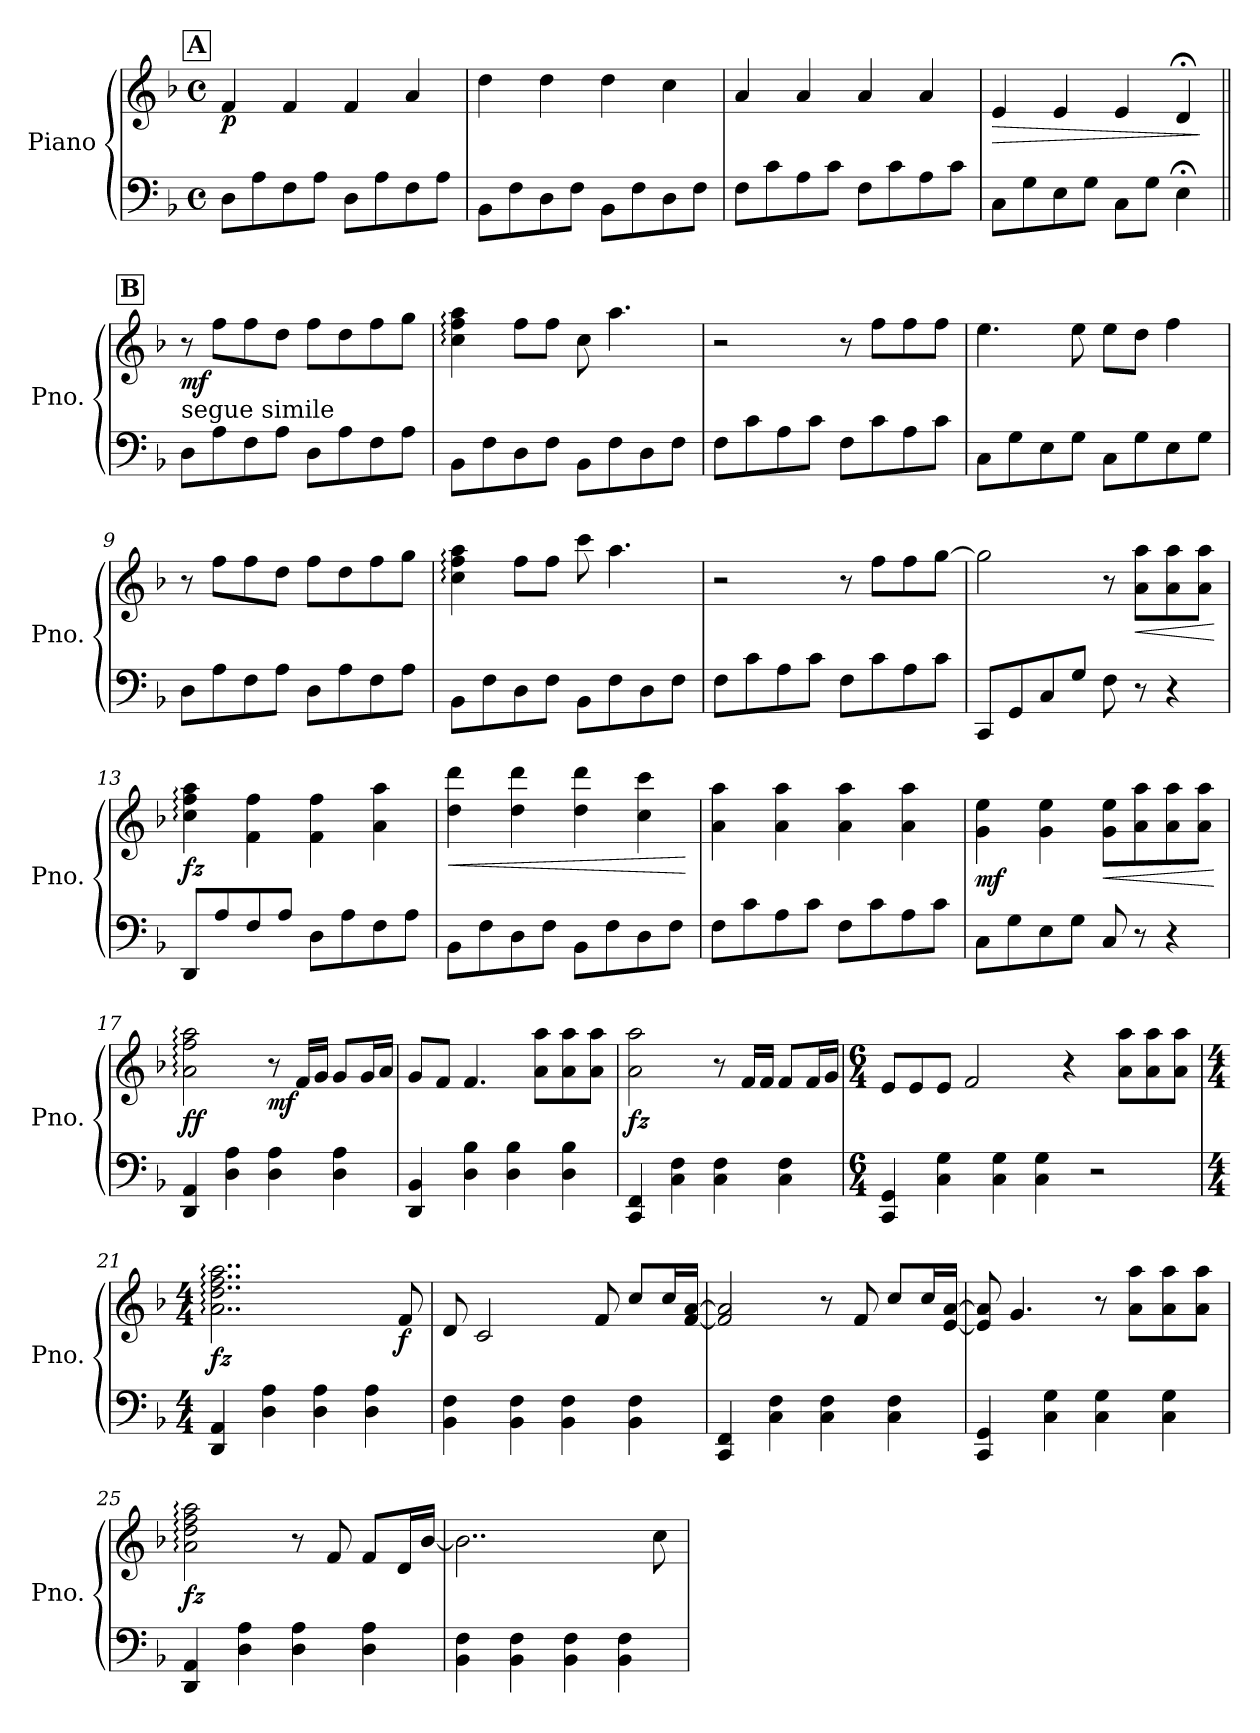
**kern	**kern	**dynam
*part1	*part1	*part1
*staff2	*staff1	*staff1/2
*I"Piano	*	*
*I'Pno.	*	*
*clefF4	*clefG2	*
*k[b-]	*k[b-]	*
*M4/4	*M4/4	*
*met(c)	*met(c)	*
*MM94	*MM94	*
!!LO:REH:place=s1:a:B:fs=14:t=A
=1	=1	=1
!	!	!LO:DY:b
8D\L	4f/	p
8A\	.	.
8F\	4f/	.
8A\J	.	.
8D\L	4f/	.
8A\	.	.
8F\	4a/	.
8A\J	.	.
=2	=2	=2
8BB-\L	4dd\	.
8F\	.	.
8D\	4dd\	.
8F\J	.	.
8BB-\L	4dd\	.
8F\	.	.
8D\	4cc\	.
8F\J	.	.
=3	=3	=3
8F\L	4a/	.
8c\	.	.
8A\	4a/	.
8c\J	.	.
8F\L	4a/	.
8c\	.	.
8A\	4a/	.
8c\J	.	.
=4	=4	=4
!	!	!LO:HP:b
8C\L	4e/	>
8G\	.	.
8E\	4e/	.
8G\J	.	.
8C\L	4e/	.
8G\J	.	.
4E;<\	4d;</	.
.	.	]
!!LO:REH:place=s1:a:B:fs=14:t=B
=5||	=5||	=5||
!	!LO:TX:b:t=segue simile	!
!	!	!LO:DY:b
8D\L	8r	mf
8A\	8ff\L	.
8F\	8ff\	.
8A\J	8dd\J	.
8D\L	8ff\L	.
8A\	8dd\	.
8F\	8ff\	.
8A\J	8gg\J	.
!!LO:LB:g=z
=6	=6	=6
8BB-\L	4cc\: 4ff\: 4aa\:	.
8F\	.	.
8D\	8ff\L	.
8F\J	8ff\J	.
8BB-\L	8cc\	.
8F\	4.aa\	.
8D\	.	.
8F\J	.	.
=7	=7	=7
8F\L	2r	.
8c\	.	.
8A\	.	.
8c\J	.	.
8F\L	8r	.
8c\	8ff\L	.
8A\	8ff\	.
8c\J	8ff\J	.
=8	=8	=8
8C\L	4.ee\	.
8G\	.	.
8E\	.	.
8G\J	8ee\	.
8C\L	8ee\L	.
8G\	8dd\J	.
8E\	4ff\	.
8G\J	.	.
=9	=9	=9
8D\L	8r	.
8A\	8ff\L	.
8F\	8ff\	.
8A\J	8dd\J	.
8D\L	8ff\L	.
8A\	8dd\	.
8F\	8ff\	.
8A\J	8gg\J	.
=10	=10	=10
8BB-\L	4cc\: 4ff\: 4aa\:	.
8F\	.	.
8D\	8ff\L	.
8F\J	8ff\J	.
8BB-\L	8ccc\	.
8F\	4.aa\	.
8D\	.	.
8F\J	.	.
!!LO:LB:g=z
=11	=11	=11
8F\L	2r	.
8c\	.	.
8A\	.	.
8c\J	.	.
8F\L	8r	.
8c\	8ff\L	.
8A\	8ff\	.
8c\J	[8gg\J	.
=12	=12	=12
8CC/L	2gg\]	.
8GG/	.	.
8C/	.	.
8G/J	.	.
8F\	8r	.
!	!	!LO:HP:b
8r	8a\ 8aa\L	<
4r	8a\ 8aa\	.
.	8a\ 8aa\J	.
.	.	[
=13	=13	=13
!	!	!LO:DY:b
8DD/L	4cc\: 4ff\: 4aa\:	fz
8A/	.	.
8F/	4f\ 4ff\	.
8A/J	.	.
8D\L	4f\ 4ff\	.
8A\	.	.
8F\	4a\ 4aa\	.
8A\J	.	.
=14	=14	=14
!	!	!LO:HP:b
8BB-\L	4dd\ 4ddd\	<
8F\	.	.
8D\	4dd\ 4ddd\	.
8F\J	.	.
8BB-\L	4dd\ 4ddd\	.
8F\	.	.
8D\	4cc\ 4ccc\	.
8F\J	.	.
.	.	[
=15	=15	=15
8F\L	4a\ 4aa\	.
8c\	.	.
8A\	4a\ 4aa\	.
8c\J	.	.
8F\L	4a\ 4aa\	.
8c\	.	.
8A\	4a\ 4aa\	.
8c\J	.	.
!!LO:LB:g=z
=16	=16	=16
!	!	!LO:DY:b
8C\L	4g\ 4ee\	mf
8G\	.	.
8E\	4g\ 4ee\	.
8G\J	.	.
!	!	!LO:HP:b
8C/	8g\ 8ee\L	<
8r	8a\ 8aa\	.
4r	8a\ 8aa\	.
.	8a\ 8aa\J	.
.	.	[
=17	=17	=17
!	!	!LO:DY:b
4DD/ 4AA/	2a\: 2ff\: 2aa\:	ff
4D\ 4A\	.	.
!	!	!LO:DY:b
4D\ 4A\	8r	mf
.	16f/LL	.
.	16g/JJ	.
4D\ 4A\	8g/L	.
.	16g/L	.
.	16a/JJ	.
=18	=18	=18
4DD/ 4BB-/	8g/L	.
.	8f/J	.
4D\ 4B-\	4.f/	.
4D\ 4B-\	.	.
.	8a\ 8aa\L	.
4D\ 4B-\	8a\ 8aa\	.
.	8a\ 8aa\J	.
=19	=19	=19
!	!	!LO:DY:b
4CC/ 4FF/	2a\ 2aa\	fz
4C\ 4F\	.	.
4C\ 4F\	8r	.
.	16f/LL	.
.	16f/JJ	.
4C\ 4F\	8f/L	.
.	16f/L	.
.	16g/JJ	.
=20	=20	=20
*M6/4	*M6/4	*
4CC/ 4GG/	8e/L	.
.	8e/	.
4C\ 4G\	8e/J	.
.	2f/	.
4C\ 4G\	.	.
4C\ 4G\	.	.
.	4r	.
2r	.	.
.	8a\ 8aa\L	.
.	8a\ 8aa\	.
.	8a\ 8aa\J	.
!!LO:LB:g=z
=21	=21	=21
*M4/4	*M4/4	*
!	!	!LO:DY:b
4DD/ 4AA/	2..a\: 2..dd\: 2..ff\: 2..aa\:	fz
4D\ 4A\	.	.
4D\ 4A\	.	.
4D\ 4A\	.	.
!	!	!LO:DY:b
.	8f/	f
=22	=22	=22
4BB-\ 4F\	8d/	.
.	2c/	.
4BB-\ 4F\	.	.
4BB-\ 4F\	.	.
.	8f/	.
4BB-\ 4F\	8cc/L	.
.	16cc/L	.
.	[16f/ [16a/JJ	.
=23	=23	=23
4CC/ 4FF/	2f/] 2a/]	.
4C\ 4F\	.	.
4C\ 4F\	8r	.
.	8f/	.
4C\ 4F\	8cc/L	.
.	16cc/L	.
.	[16e/ [16a/JJ	.
=24	=24	=24
4CC/ 4GG/	8e/] 8a/]	.
.	4.g/	.
4C\ 4G\	.	.
4C\ 4G\	8r	.
.	8a\ 8aa\L	.
4C\ 4G\	8a\ 8aa\	.
.	8a\ 8aa\J	.
=25	=25	=25
!	!	!LO:DY:b
4DD/ 4AA/	2a\: 2dd\: 2ff\: 2aa\:	fz
4D\ 4A\	.	.
4D\ 4A\	8r	.
.	8f/	.
4D\ 4A\	8f/L	.
.	16d/L	.
.	[16b-/JJ	.
=26	=26	=26
4BB-\ 4F\	2..b-\]	.
4BB-\ 4F\	.	.
4BB-\ 4F\	.	.
4BB-\ 4F\	.	.
.	8cc\	.
=	=	=
*-	*-	*-
